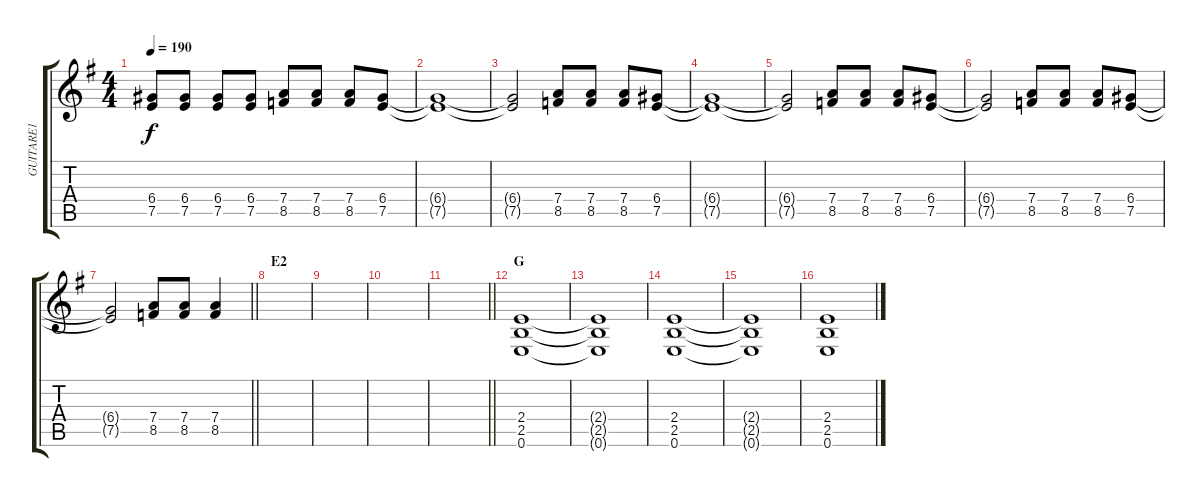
\track ("GUITARE1" "GUITARE1") {instrument distortionguitar}
\staff {score tabs}
\tuning (E4 B3 G3 D3 A2 E2) {hide}
\ts (4 4)
\tempo 190
\clef g2
\ks g
(6.4 7.5).8{dy f} (6.4 7.5).8 (6.4 7.5).8 (6.4 7.5).8 (7.4 8.5).8 (7.4 8.5).8 (7.4 8.5).8 (6.4 7.5).8 |
(6.4{t} 7.5{t}).1 |
(6.4{t} 7.5{t}).2 (7.4 8.5).8 (7.4 8.5).8 (7.4 8.5).8 (6.4 7.5).8 |
(6.4{t} 7.5{t}).1 |
(6.4{t} 7.5{t}).2 (7.4 8.5).8 (7.4 8.5).8 (7.4 8.5).8 (6.4 7.5).8 |
(6.4{t} 7.5{t}).2 (7.4 8.5).8 (7.4 8.5).8 (7.4 8.5).8 (6.4 7.5).8 |
\barLineRight lightlight
(6.4{t} 7.5{t}).2 (7.4 8.5).8 (7.4 8.5).8 (7.4 8.5).4 |
\section ("" "E2")
|
|
|
\barLineRight lightlight
|
\section ("" "G")
(2.4 2.5 0.6).1 |
(2.4{t} 2.5{t} 0.6{t}).1 |
(2.4 2.5 0.6).1 |
(2.4{t} 2.5{t} 0.6{t}).1 |
(2.4 2.5 0.6).1
